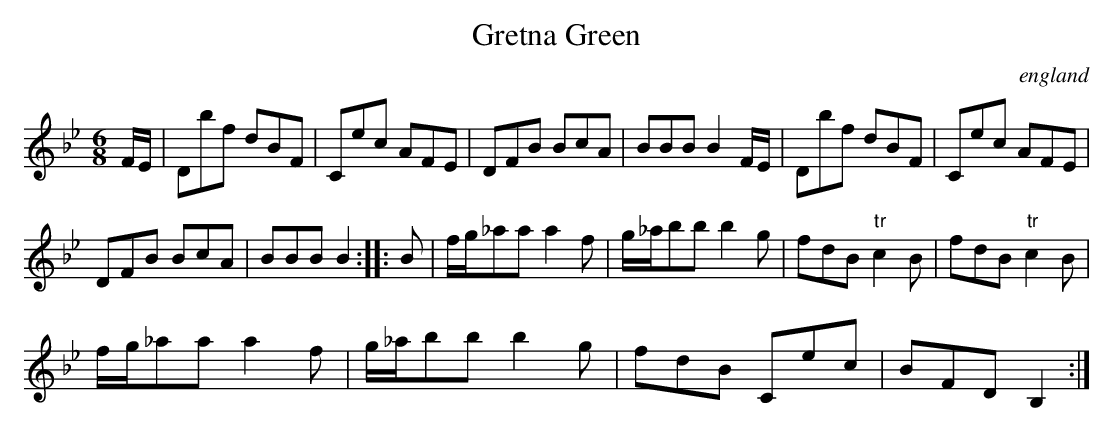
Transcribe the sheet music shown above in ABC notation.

X:1
T:Gretna Green
O:england
M:6/8
K:Bb
F/E/|\
Dbf dBF| Cec AFE| DFB BcA| BBB B2F/E/|\
Dbf dBF| Cec AFE|
DFB BcA| BBB B2::\
B|\
f/g/_aa a2f| g/_a/bb b2g| fdB "tr"c2B| fdB "tr"c2B|
f/g/_aa a2f| g/_a/bb b2g| fdB Cec| BFD B,2:|
